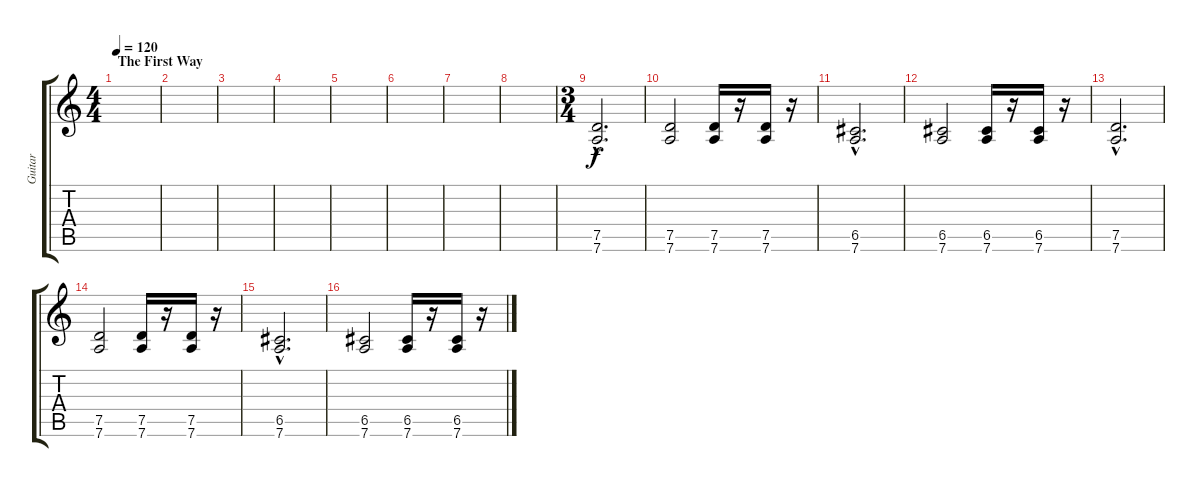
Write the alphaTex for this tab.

\track ("Guitar" "Guitar") {instrument overdrivenguitar}
\staff {score tabs}
\tuning (D4 A3 F3 C3 G2 D2) {hide}
\ts (4 4)
\section ("" "The First Way")
\tempo 120
\clef g2
\ks c
|
|
|
|
|
|
|
|
\ts (3 4)
(7.5{hac} 7.6{hac}).2{d} |
(7.5 7.6).2 (7.5 7.6).16 r.16 (7.5 7.6).16 r.16 |
(6.5{hac} 7.6{hac}).2{d} |
(6.5 7.6).2 (6.5 7.6).16 r.16 (6.5 7.6).16 r.16 |
(7.5{hac} 7.6{hac}).2{d} |
(7.5 7.6).2 (7.5 7.6).16 r.16 (7.5 7.6).16 r.16 |
(6.5{hac} 7.6{hac}).2{d} |
(6.5 7.6).2 (6.5 7.6).16 r.16 (6.5 7.6).16 r.16
